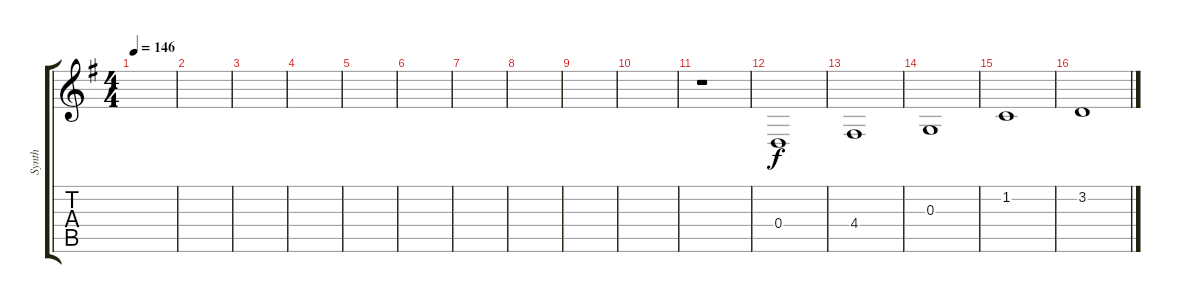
\track ("Synth" "Synth") {instrument pad3polysynth}
\staff {score tabs}
\tuning (E4 B3 G3 D3 A2 E2) {hide}
\ts (4 4)
\tempo 146
\clef g2
\ks g
|
|
|
|
|
|
|
|
|
|
r.1 |
0.4.1 |
4.4.1 |
0.3.1 |
1.2.1 |
3.2.1
